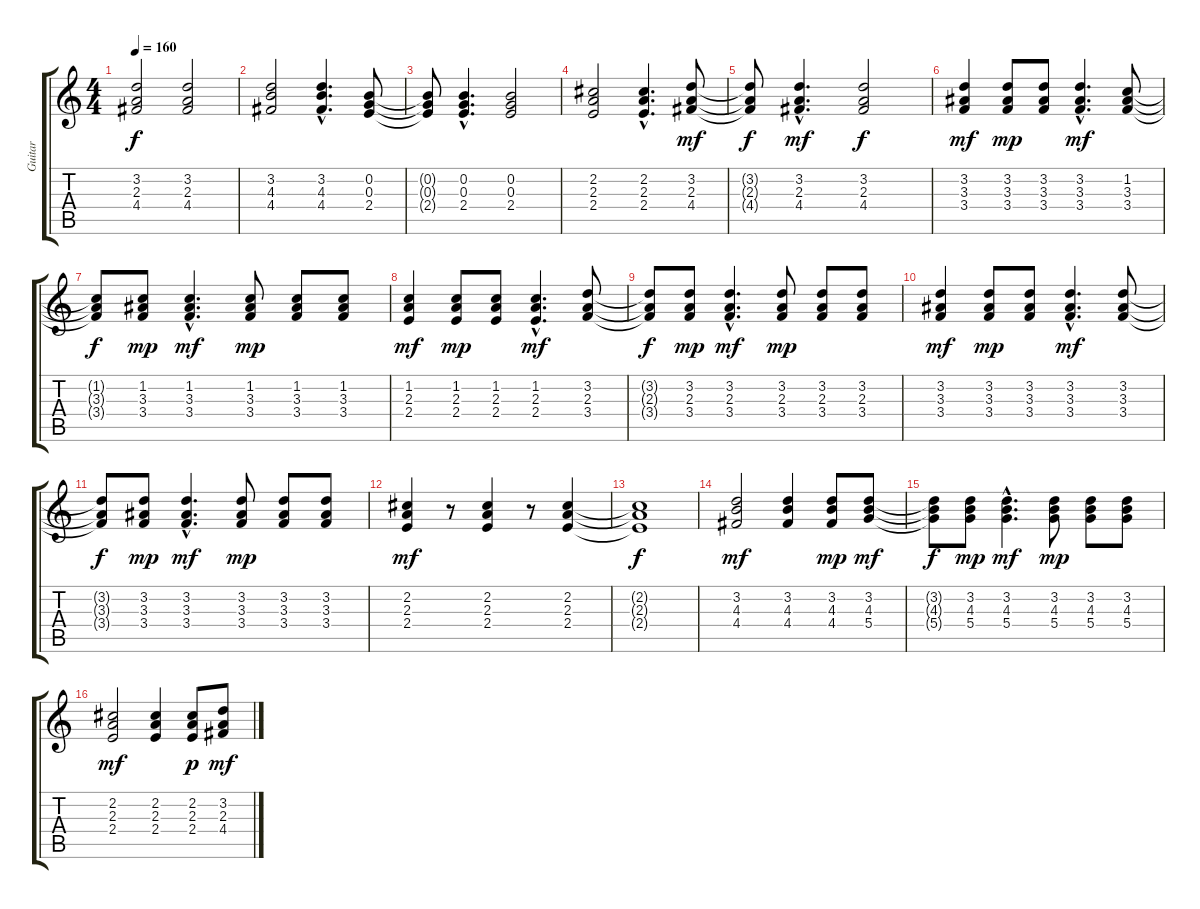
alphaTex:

\track ("Guitar" "Guitar") {instrument acousticguitarsteel}
\staff {score tabs}
\tuning (E4 B3 G3 D3 A2 E2) {hide}
\ts (4 4)
\tempo 160
\clef g2
\ks c
(3.2 2.3 4.4).2{dy f} (3.2 2.3 4.4).2 |
(3.2 4.3 4.4).2 (3.2{hac} 4.3{hac} 4.4{hac}).4{d} (0.2 0.3 2.4).8 |
(0.2{t} 0.3{t} 2.4{t}).8 (0.2{hac} 0.3{hac} 2.4{hac}).4{d} (0.2 0.3 2.4).2 |
(2.2 2.3 2.4).2 (2.2{hac} 2.3{hac} 2.4{hac}).4{d} (3.2 2.3 4.4).8{dy mf} |
(3.2{t} 2.3{t} 4.4{t}).8{dy f} (3.2{hac} 2.3{hac} 4.4{hac}).4{d dy mf} (3.2 2.3 4.4).2{dy f} |
(3.2 3.3 3.4).4{dy mf} (3.2 3.3 3.4).8{dy mp} (3.2 3.3 3.4).8 (3.2{hac} 3.3{hac} 3.4{hac}).4{d dy mf} (1.2 3.3 3.4).8 |
(1.2{t} 3.3{t} 3.4{t}).8{dy f} (1.2 3.3 3.4).8{dy mp} (1.2{hac} 3.3{hac} 3.4{hac}).4{d dy mf} (1.2 3.3 3.4).8{dy mp} (1.2 3.3 3.4).8 (1.2 3.3 3.4).8 |
(1.2 2.3 2.4).4{dy mf} (1.2 2.3 2.4).8{dy mp} (1.2 2.3 2.4).8 (1.2{hac} 2.3{hac} 2.4{hac}).4{d dy mf} (3.2 2.3 3.4).8 |
(3.2{t} 2.3{t} 3.4{t}).8{dy f} (3.2 2.3 3.4).8{dy mp} (3.2{hac} 2.3{hac} 3.4{hac}).4{d dy mf} (3.2 2.3 3.4).8{dy mp} (3.2 2.3 3.4).8 (3.2 2.3 3.4).8 |
(3.2 3.3 3.4).4{dy mf} (3.2 3.3 3.4).8{dy mp} (3.2 3.3 3.4).8 (3.2{hac} 3.3{hac} 3.4{hac}).4{d dy mf} (3.2 3.3 3.4).8 |
(3.2{t} 3.3{t} 3.4{t}).8{dy f} (3.2 3.3 3.4).8{dy mp} (3.2{hac} 3.3{hac} 3.4{hac}).4{d dy mf} (3.2 3.3 3.4).8{dy mp} (3.2 3.3 3.4).8 (3.2 3.3 3.4).8 |
(2.2 2.3 2.4).4{dy mf} r.8 (2.2 2.3 2.4).4 r.8 (2.2 2.3 2.4).4 |
(2.2{t} 2.3{t} 2.4{t}).1{dy f} |
(3.2 4.3 4.4).2{dy mf} (3.2 4.3 4.4).4 (3.2 4.3 4.4).8{dy mp} (3.2 4.3 5.4).8{dy mf} |
(3.2{t} 4.3{t} 5.4{t}).8{dy f} (3.2 4.3 5.4).8{dy mp} (3.2{hac} 4.3{hac} 5.4{hac}).4{d dy mf} (3.2 4.3 5.4).8{dy mp} (3.2 4.3 5.4).8 (3.2 4.3 5.4).8 |
(2.2 2.3 2.4).2{dy mf} (2.2 2.3 2.4).4 (2.2 2.3 2.4).8{dy p} (3.2 2.3 4.4).8{dy mf}
